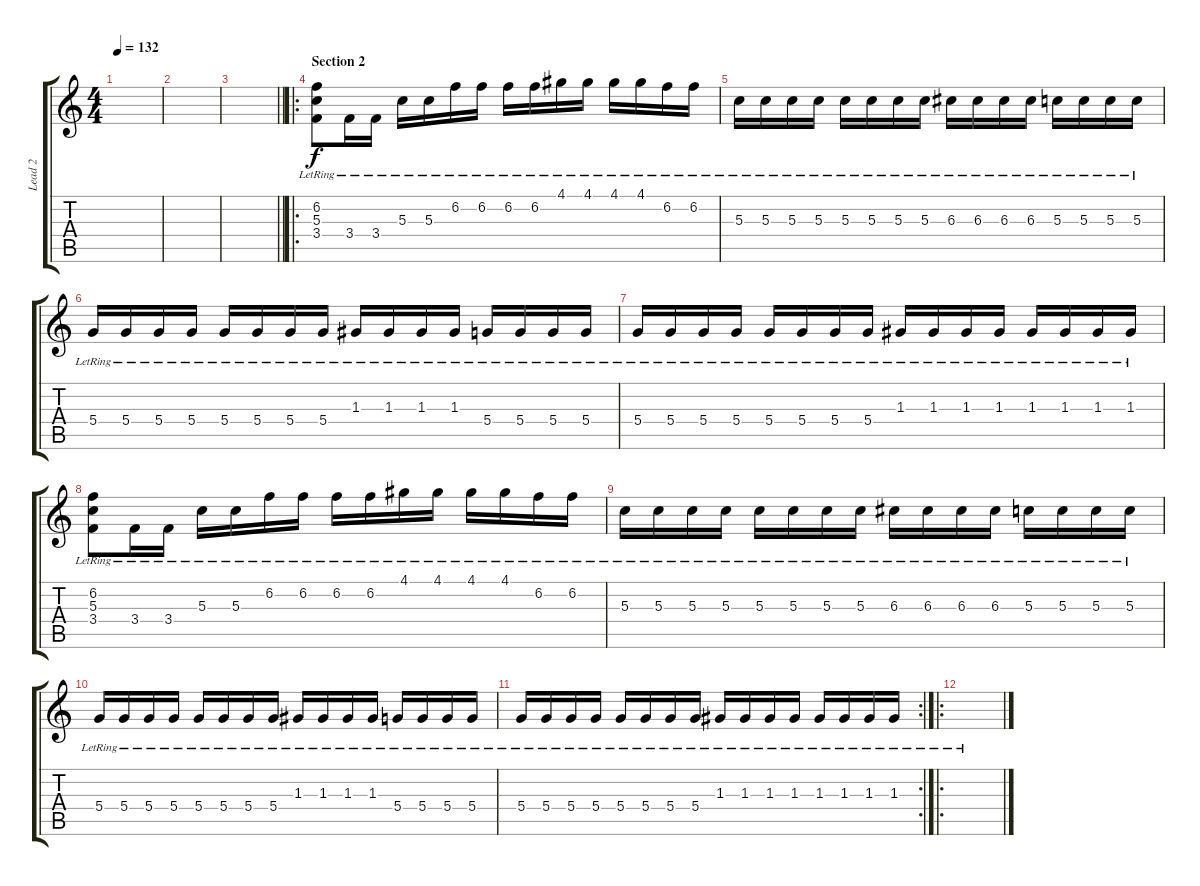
\track ("Lead 2" "Lead 2") {instrument overdrivenguitar}
\staff {score tabs}
\tuning (E4 B3 G3 D3 A2 E2) {hide}
\ts (4 4)
\tempo 132
\clef g2
\ks c
|
|
\barLineRight lightlight
|
\ro
\section ("" "Section 2")
(6.2{lr} 5.3{lr} 3.4{lr}).8 3.4{lr}.16 3.4{lr}.16 5.3{lr}.16 5.3{lr}.16 6.2{lr}.16 6.2{lr}.16 6.2{lr}.16 6.2{lr}.16 4.1{lr}.16 4.1{lr}.16 4.1{lr}.16 4.1{lr}.16 6.2{lr}.16 6.2{lr}.16 |
5.3{lr}.16 5.3{lr}.16 5.3{lr}.16 5.3{lr}.16 5.3{lr}.16 5.3{lr}.16 5.3{lr}.16 5.3{lr}.16 6.3{lr}.16 6.3{lr}.16 6.3{lr}.16 6.3{lr}.16 5.3{lr}.16 5.3{lr}.16 5.3{lr}.16 5.3{lr}.16 |
5.4{lr}.16 5.4{lr}.16 5.4{lr}.16 5.4{lr}.16 5.4{lr}.16 5.4{lr}.16 5.4{lr}.16 5.4{lr}.16 1.3{lr}.16 1.3{lr}.16 1.3{lr}.16 1.3{lr}.16 5.4{lr}.16 5.4{lr}.16 5.4{lr}.16 5.4{lr}.16 |
5.4{lr}.16 5.4{lr}.16 5.4{lr}.16 5.4{lr}.16 5.4{lr}.16 5.4{lr}.16 5.4{lr}.16 5.4{lr}.16 1.3{lr}.16 1.3{lr}.16 1.3{lr}.16 1.3{lr}.16 1.3{lr}.16 1.3{lr}.16 1.3{lr}.16 1.3{lr}.16 |
(6.2{lr} 5.3{lr} 3.4{lr}).8 3.4{lr}.16 3.4{lr}.16 5.3{lr}.16 5.3{lr}.16 6.2{lr}.16 6.2{lr}.16 6.2{lr}.16 6.2{lr}.16 4.1{lr}.16 4.1{lr}.16 4.1{lr}.16 4.1{lr}.16 6.2{lr}.16 6.2{lr}.16 |
5.3{lr}.16 5.3{lr}.16 5.3{lr}.16 5.3{lr}.16 5.3{lr}.16 5.3{lr}.16 5.3{lr}.16 5.3{lr}.16 6.3{lr}.16 6.3{lr}.16 6.3{lr}.16 6.3{lr}.16 5.3{lr}.16 5.3{lr}.16 5.3{lr}.16 5.3{lr}.16 |
5.4{lr}.16 5.4{lr}.16 5.4{lr}.16 5.4{lr}.16 5.4{lr}.16 5.4{lr}.16 5.4{lr}.16 5.4{lr}.16 1.3{lr}.16 1.3{lr}.16 1.3{lr}.16 1.3{lr}.16 5.4{lr}.16 5.4{lr}.16 5.4{lr}.16 5.4{lr}.16 |
\rc 2
5.4{lr}.16 5.4{lr}.16 5.4{lr}.16 5.4{lr}.16 5.4{lr}.16 5.4{lr}.16 5.4{lr}.16 5.4{lr}.16 1.3{lr}.16 1.3{lr}.16 1.3{lr}.16 1.3{lr}.16 1.3{lr}.16 1.3{lr}.16 1.3{lr}.16 1.3{lr}.16 |
\ro
